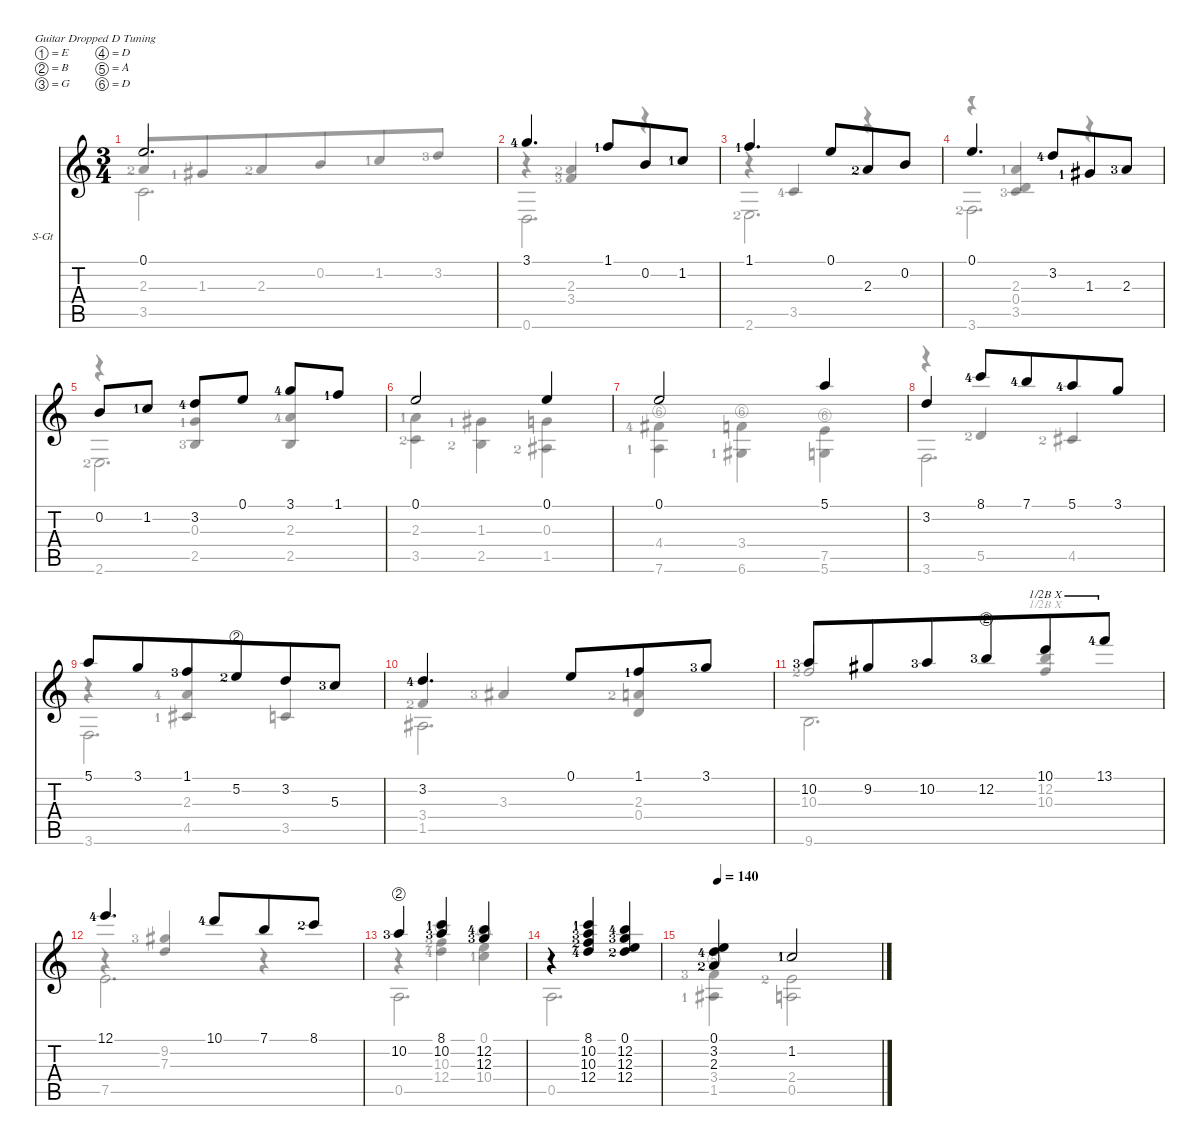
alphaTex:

\defaultSystemsLayout 4
\hideDynamics
\bracketExtendMode nobrackets
\firstSystemTrackNameOrientation horizontal
\otherSystemsTrackNameOrientation horizontal
\track ("Steel Guitar" "S-Gt") {instrument acousticguitarsteel}
\staff {score tabs}
\tuning (E4 B3 G3 D3 A2 D2)
\voice
\ts (3 4)
\tempo (140 hide)
\clef g2
\ks c
0.1.2{d dy f} |
3.1{lf 5}.4{d} 1.1{lf 2}.8{beam merge} 0.2.8{beam merge} 1.2{lf 2}.8 |
1.1{lf 2}.4{d} 0.1.8{beam merge} 2.3{lf 3}.8{beam merge} 0.2.8 |
0.1.4{d} 3.2{lf 5}.8{beam merge} 1.3{lf 2}.8{beam merge} 2.3{lf 4}.8 |
0.2.8 1.2{lf 2}.8 3.2{lf 5}.8 0.1.8 3.1{lf 5}.8 1.1{lf 2}.8 |
0.1.2 0.1.4 |
0.1.2 5.1.4 |
3.2.4 8.1{lf 5}.8{beam merge} 7.1{lf 5}.8{beam merge} 5.1{lf 5}.8{beam merge} 3.1.8 |
5.1.8{beam merge} 3.1.8{beam merge} 1.1{lf 4}.8{beam merge} 5.2{string lf 3}.8{beam merge} 3.2.8{beam merge} 5.3{lf 4}.8 |
3.2{lf 5}.4{d} 0.1.8{beam merge} 1.1{lf 2}.8{beam merge} 3.1{lf 4}.8 |
10.2{lf 4}.8{beam merge} 9.2.8{beam merge} 10.2{lf 4}.8{beam merge} 12.2{string lf 4}.8{beam merge} 10.1.8{barre (10 half) beam merge} 13.1{lf 5}.8{barre (10 half)} |
12.1{lf 5}.4{d} 10.1{lf 5}.8{beam merge} 7.1.8{beam merge} 8.1{lf 3}.8 |
10.2{string lf 4}.4 (8.1{lf 2} 10.2{lf 4}).4 (12.2{lf 5} 12.3{lf 4}).4 |
r.4 (8.1{lf 2} 10.2{lf 4} 10.3{lf 3} 12.4{lf 5}).4 (12.4{lf 3} 0.1 12.3{lf 4} 12.2{lf 5}).4 |
\tempo 140
\tempo (47.4118 0.755102 hide)
(0.1 3.2{lf 5} 2.3{lf 3}).4 1.2{lf 2}.2
\voice
\clef g2
\ottava regular
\simile none
\ks c
2.3{lf 3}.8{dy f beam invert beam merge} 1.3{lf 2}.8{beam merge} 2.3{lf 3}.8{beam merge} 0.2.8{beam merge} 1.2{lf 2}.8{beam merge} 3.2{lf 4}.8 |
r.4 (2.3{lf 3} 3.4{lf 4}).4{beam invert} r.4 |
r.4 3.5{lf 5}.4{beam invert} r.4 |
r.4 (2.3{lf 2} 0.4 3.5{lf 4}).4{beam invert} r.4 |
r.4 (0.3{lf 2} 2.5{lf 4}).4{beam invert} (2.5 2.3{lf 5}).4{beam invert} |
(2.3{lf 2} 3.5{lf 3}).4 (1.3{lf 2} 2.5{lf 3}).4 (1.5{lf 3} 0.3).4 |
(4.4{lf 5} 7.6{string lf 2}).4 (3.4 6.6{string lf 2}).4 (7.5 5.6{string}).4 |
r.4 5.5{lf 3}.4{beam invert} 4.5{lf 3}.4{beam invert} |
r.4 (2.3{lf 5} 4.5{lf 2}).4{beam invert} 3.5.4{beam invert} |
3.4{lf 3}.4{beam invert} 3.3{lf 4}.4{beam invert} (2.3{lf 3} 0.4).4{beam invert} |
10.3{lf 3}.2 (10.3 12.2).4{barre (10 half) beam invert} |
r.4 (9.2{lf 4} 7.3).4{beam invert} r.4 |
r.4 (10.3{lf 3} 12.4{string lf 5}).4 (0.1 10.4{string lf 2}).4 |
0.5.2{d} |
(3.4{lf 4} 1.5{string lf 2}).4 (2.4{lf 3} 0.5).2
\voice
\clef g2
\ottava regular
\simile none
\ks c
3.5.2{d dy f} |
0.6.2{d} |
2.6{lf 3}.2{d} |
3.6{lf 3}.2{d} |
2.6{lf 3}.2{d} |
|
|
3.6.2{d} |
3.6.2{d} |
1.5.2{d} |
9.6.2{d} |
7.5.2{d} |
0.5.2{d} |
|
